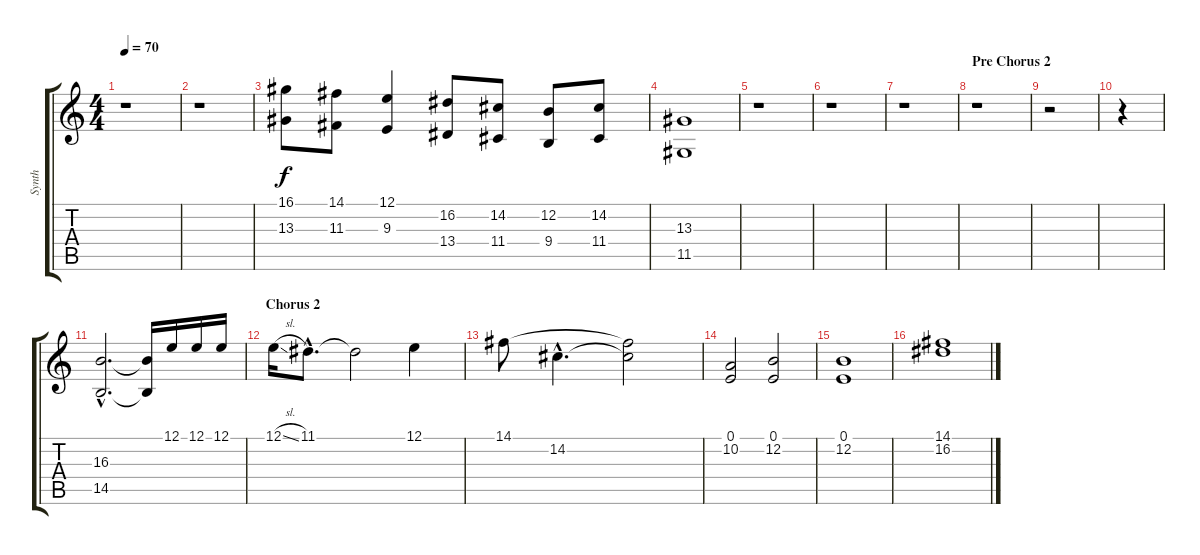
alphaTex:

\track ("Synth" "Synth") {instrument synthstrings1}
\staff {score tabs}
\tuning (E4 B3 G3 D3 A2 E2) {hide}
\ts (4 4)
\tempo 70
\clef g2
\ks c
r.1{dy f} |
r.1 |
(16.1 13.3).8 (14.1 11.3).8 (12.1 9.3).4 (16.2 13.4).8 (14.2 11.4).8 (12.2 9.4).8 (14.2 11.4).8 |
(13.3 11.5).1 |
r.1 |
r.1 |
r.1 |
\section ("" "Pre Chorus 2")
r.1 |
r.2 |
r.4 |
(16.3{hac} 14.5{hac}).2{d} (16.3{t} 14.5{t}).16 12.1.16 12.1.16 12.1.16 |
\section ("" "Chorus 2")
12.1{sl}.16 11.1{hac}.8{d} 11.1{t}.2 12.1.4 |
14.1.8 14.2{hac}.4{d} (14.1{t} 14.2{t}).2 |
(0.1 10.2).2 (0.1 12.2).2 |
(0.1 12.2).1 |
(14.1 16.2).1
